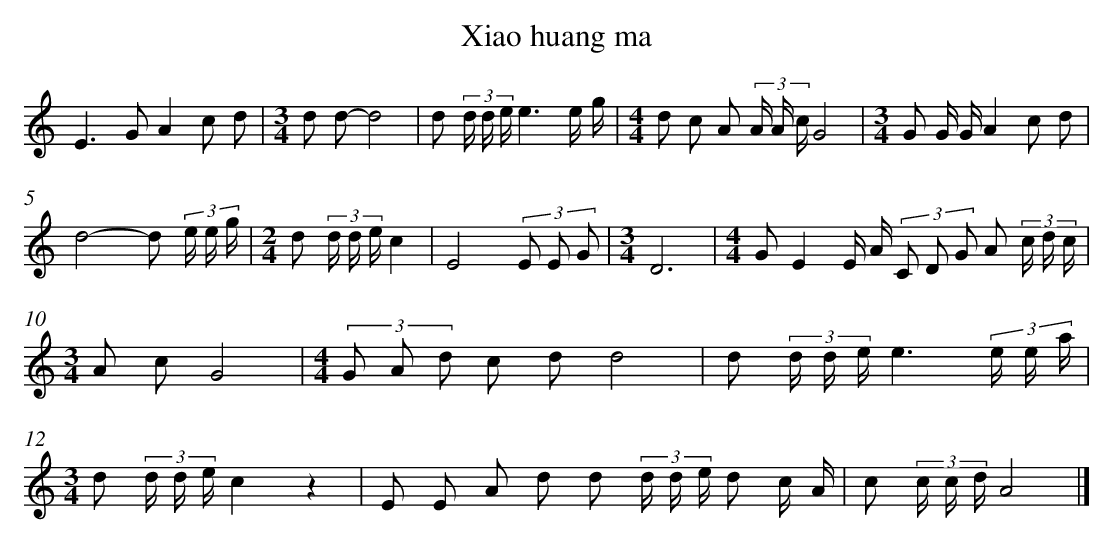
X:1
T: Xiao huang ma
L: 1/8
K: C
E2>G2A2c d [I:setbarnb 1]|
[M:3/4]d d-d4 |
d (3d/ d/ e/e3e/ g/ |
[M:4/4]d c A (3A/ A/ c/G4 |
[M:3/4]G G/ G/A2c d |
d4-d (3e/ e/ g/ |
[M:2/4]d (3d/ d/ e/c2 |
E4(3E E G |
[M:3/4]D6 |
[M:4/4]GE2E/ A/ (3C D G A (3c/ d/ c/ |
[M:3/4]A cG4 |
[M:4/4](3G A d c dd4 |
d (3d/ d/ e/e3(3e/ e/ a/ |
[M:3/4]d (3d/ d/ e/c2z2 |
E E A d d (3d/ d/ e/ d c/ A/ |
c (3c/ c/ d/A4 |]
